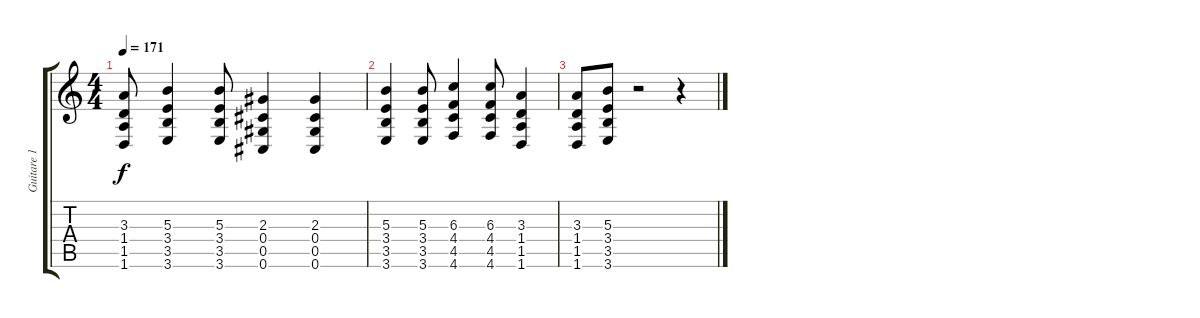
\track ("Guitare 1" "Guitare 1") {instrument distortionguitar}
\staff {score tabs}
\tuning (Eb4 Bb3 Gb3 Db3 Ab2 Db2) {hide}
\ts (4 4)
\tempo 171
\clef g2
\ks c
(3.3 1.4 1.5 1.6).8{dy f} (5.3 3.4 3.5 3.6).4 (5.3 3.4 3.5 3.6).8 (2.3 0.4 0.5 0.6).4 (2.3 0.4 0.5 0.6).4 |
(5.3 3.4 3.5 3.6).4 (5.3 3.4 3.5 3.6).8 (6.3 4.4 4.5 4.6).4 (6.3 4.4 4.5 4.6).8 (3.3 1.4 1.5 1.6).4 |
(3.3 1.4 1.5 1.6).8 (5.3 3.4 3.5 3.6).8 r.2 r.4
